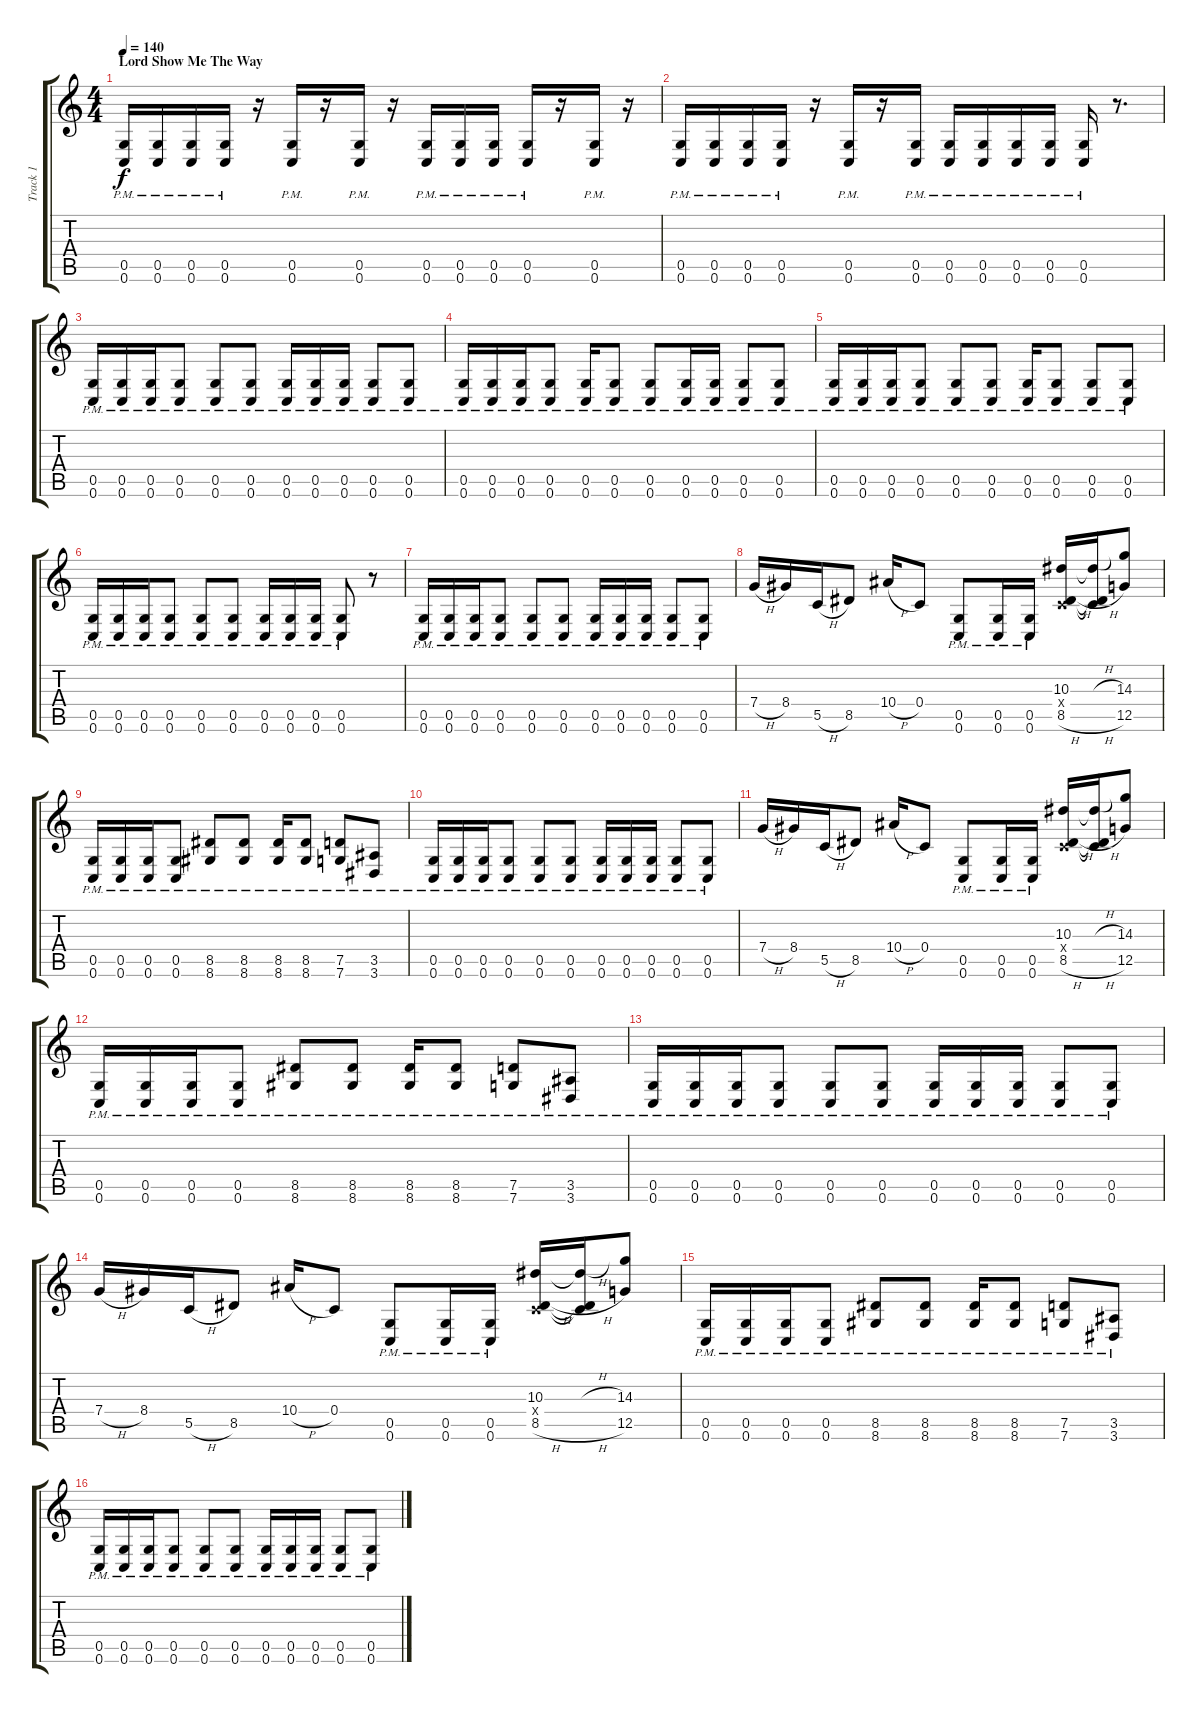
\track ("Track 1" "Track 1") {instrument distortionguitar}
\staff {score tabs}
\tuning (D4 A3 F3 C3 G2 C2) {hide}
\ts (4 4)
\section ("" "Lord Show Me The Way")
\tempo 140
\clef g2
\ks c
(0.5{pm} 0.6{pm}).16{dy f} (0.5{pm} 0.6{pm}).16 (0.5{pm} 0.6{pm}).16 (0.5{pm} 0.6{pm}).16 r.16 (0.5{pm} 0.6{pm}).16 r.16 (0.5{pm} 0.6{pm}).16 r.16 (0.5{pm} 0.6{pm}).16 (0.5{pm} 0.6{pm}).16 (0.5{pm} 0.6{pm}).16 (0.5{pm} 0.6{pm}).16 r.16 (0.5{pm} 0.6{pm}).16 r.16 |
(0.5{pm} 0.6{pm}).16 (0.5{pm} 0.6{pm}).16 (0.5{pm} 0.6{pm}).16 (0.5{pm} 0.6{pm}).16 r.16 (0.5{pm} 0.6{pm}).16 r.16 (0.5{pm} 0.6{pm}).16 (0.5{pm} 0.6{pm}).16 (0.5{pm} 0.6{pm}).16 (0.5{pm} 0.6{pm}).16 (0.5{pm} 0.6{pm}).16 (0.5{pm} 0.6{pm}).16 r.8{d} |
(0.5{pm} 0.6{pm}).16 (0.5{pm} 0.6{pm}).16 (0.5{pm} 0.6{pm}).16 (0.5{pm} 0.6{pm}).8 (0.5{pm} 0.6{pm}).8 (0.5{pm} 0.6{pm}).8 (0.5{pm} 0.6{pm}).16 (0.5{pm} 0.6{pm}).16 (0.5{pm} 0.6{pm}).16 (0.5{pm} 0.6{pm}).8 (0.5{pm} 0.6{pm}).8 |
(0.5{pm} 0.6{pm}).16 (0.5{pm} 0.6{pm}).16 (0.5{pm} 0.6{pm}).16 (0.5{pm} 0.6{pm}).8 (0.5{pm} 0.6{pm}).16 (0.5{pm} 0.6{pm}).8 (0.5{pm} 0.6{pm}).8 (0.5{pm} 0.6{pm}).16 (0.5{pm} 0.6{pm}).16 (0.5{pm} 0.6{pm}).8 (0.5{pm} 0.6{pm}).8 |
(0.5{pm} 0.6{pm}).16 (0.5{pm} 0.6{pm}).16 (0.5{pm} 0.6{pm}).16 (0.5{pm} 0.6{pm}).8 (0.5{pm} 0.6{pm}).8 (0.5{pm} 0.6{pm}).8 (0.5{pm} 0.6{pm}).16 (0.5{pm} 0.6{pm}).8 (0.5{pm} 0.6{pm}).8 (0.5{pm} 0.6{pm}).8 |
(0.5{pm} 0.6{pm}).16 (0.5{pm} 0.6{pm}).16 (0.5{pm} 0.6{pm}).16 (0.5{pm} 0.6{pm}).8 (0.5{pm} 0.6{pm}).8 (0.5{pm} 0.6{pm}).8 (0.5{pm} 0.6{pm}).16 (0.5{pm} 0.6{pm}).16 (0.5{pm} 0.6{pm}).16 (0.5{pm} 0.6{pm}).8 r.8 |
(0.5{pm} 0.6{pm}).16 (0.5{pm} 0.6{pm}).16 (0.5{pm} 0.6{pm}).16 (0.5{pm} 0.6{pm}).8 (0.5{pm} 0.6{pm}).8 (0.5{pm} 0.6{pm}).8 (0.5{pm} 0.6{pm}).16 (0.5{pm} 0.6{pm}).16 (0.5{pm} 0.6{pm}).16 (0.5{pm} 0.6{pm}).8 (0.5{pm} 0.6{pm}).8 |
7.4{h}.16 8.4.16 5.5{h}.16 8.5.8 10.4{h}.16 0.4.8 (0.5{pm} 0.6{pm}).8 (0.5{pm} 0.6{pm}).16 (0.5{pm} 0.6{pm}).16 (10.3 0.4{x} 8.5{h}).16 (10.3{h t} 0.4{t} 8.5{h t}).16 (14.3 12.5).8 |
(0.5{pm} 0.6{pm}).16 (0.5{pm} 0.6{pm}).16 (0.5{pm} 0.6{pm}).16 (0.5{pm} 0.6{pm}).8 (8.5{pm} 8.6{pm}).8 (8.5{pm} 8.6{pm}).8 (8.5{pm} 8.6{pm}).16 (8.5{pm} 8.6{pm}).8 (7.5{pm} 7.6{pm}).8 (3.5{pm} 3.6{pm}).8 |
(0.5{pm} 0.6{pm}).16 (0.5{pm} 0.6{pm}).16 (0.5{pm} 0.6{pm}).16 (0.5{pm} 0.6{pm}).8 (0.5{pm} 0.6{pm}).8 (0.5{pm} 0.6{pm}).8 (0.5{pm} 0.6{pm}).16 (0.5{pm} 0.6{pm}).16 (0.5{pm} 0.6{pm}).16 (0.5{pm} 0.6{pm}).8 (0.5{pm} 0.6{pm}).8 |
7.4{h}.16 8.4.16 5.5{h}.16 8.5.8 10.4{h}.16 0.4.8 (0.5{pm} 0.6{pm}).8 (0.5{pm} 0.6{pm}).16 (0.5{pm} 0.6{pm}).16 (10.3 0.4{x} 8.5{h}).16 (10.3{h t} 0.4{t} 8.5{h t}).16 (14.3 12.5).8 |
(0.5{pm} 0.6{pm}).16 (0.5{pm} 0.6{pm}).16 (0.5{pm} 0.6{pm}).16 (0.5{pm} 0.6{pm}).8 (8.5{pm} 8.6{pm}).8 (8.5{pm} 8.6{pm}).8 (8.5{pm} 8.6{pm}).16 (8.5{pm} 8.6{pm}).8 (7.5{pm} 7.6{pm}).8 (3.5{pm} 3.6{pm}).8 |
(0.5{pm} 0.6{pm}).16 (0.5{pm} 0.6{pm}).16 (0.5{pm} 0.6{pm}).16 (0.5{pm} 0.6{pm}).8 (0.5{pm} 0.6{pm}).8 (0.5{pm} 0.6{pm}).8 (0.5{pm} 0.6{pm}).16 (0.5{pm} 0.6{pm}).16 (0.5{pm} 0.6{pm}).16 (0.5{pm} 0.6{pm}).8 (0.5{pm} 0.6{pm}).8 |
7.4{h}.16 8.4.16 5.5{h}.16 8.5.8 10.4{h}.16 0.4.8 (0.5{pm} 0.6{pm}).8 (0.5{pm} 0.6{pm}).16 (0.5{pm} 0.6{pm}).16 (10.3 0.4{x} 8.5{h}).16 (10.3{h t} 0.4{t} 8.5{h t}).16 (14.3 12.5).8 |
(0.5{pm} 0.6{pm}).16 (0.5{pm} 0.6{pm}).16 (0.5{pm} 0.6{pm}).16 (0.5{pm} 0.6{pm}).8 (8.5{pm} 8.6{pm}).8 (8.5{pm} 8.6{pm}).8 (8.5{pm} 8.6{pm}).16 (8.5{pm} 8.6{pm}).8 (7.5{pm} 7.6{pm}).8 (3.5{pm} 3.6{pm}).8 |
(0.5{pm} 0.6{pm}).16 (0.5{pm} 0.6{pm}).16 (0.5{pm} 0.6{pm}).16 (0.5{pm} 0.6{pm}).8 (0.5{pm} 0.6{pm}).8 (0.5{pm} 0.6{pm}).8 (0.5{pm} 0.6{pm}).16 (0.5{pm} 0.6{pm}).16 (0.5{pm} 0.6{pm}).16 (0.5{pm} 0.6{pm}).8 (0.5{pm} 0.6{pm}).8
